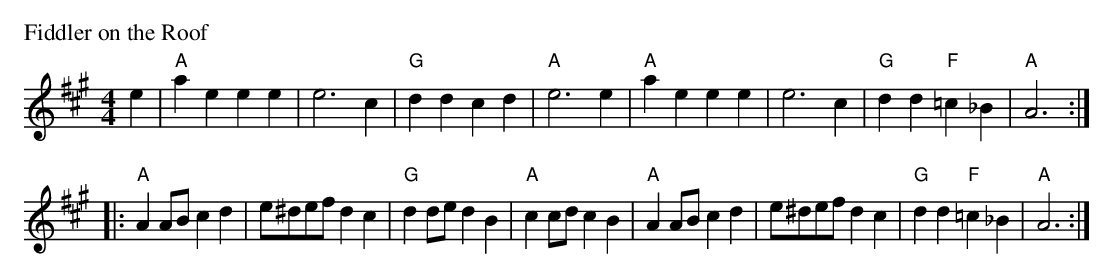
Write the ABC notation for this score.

X:1
M: 4/4
L: 1/4
P: Fiddler on the Roof
K: A
e \
| "A"ae ee | e3 c | "G"dd cd | "A"e3 e \
| "A"ae ee | e3 c | "G"dd "F"=c_B | "A"A3 :|
|: "A"AA/B/ cd | e/^d/e/f/ dc | "G"dd/e/ dB | "A"cc/d/ cB\
| "A"AA/B/ cd | e/^d/e/f/ dc | "G"dd "F"=c_B | "A"A3 :|
